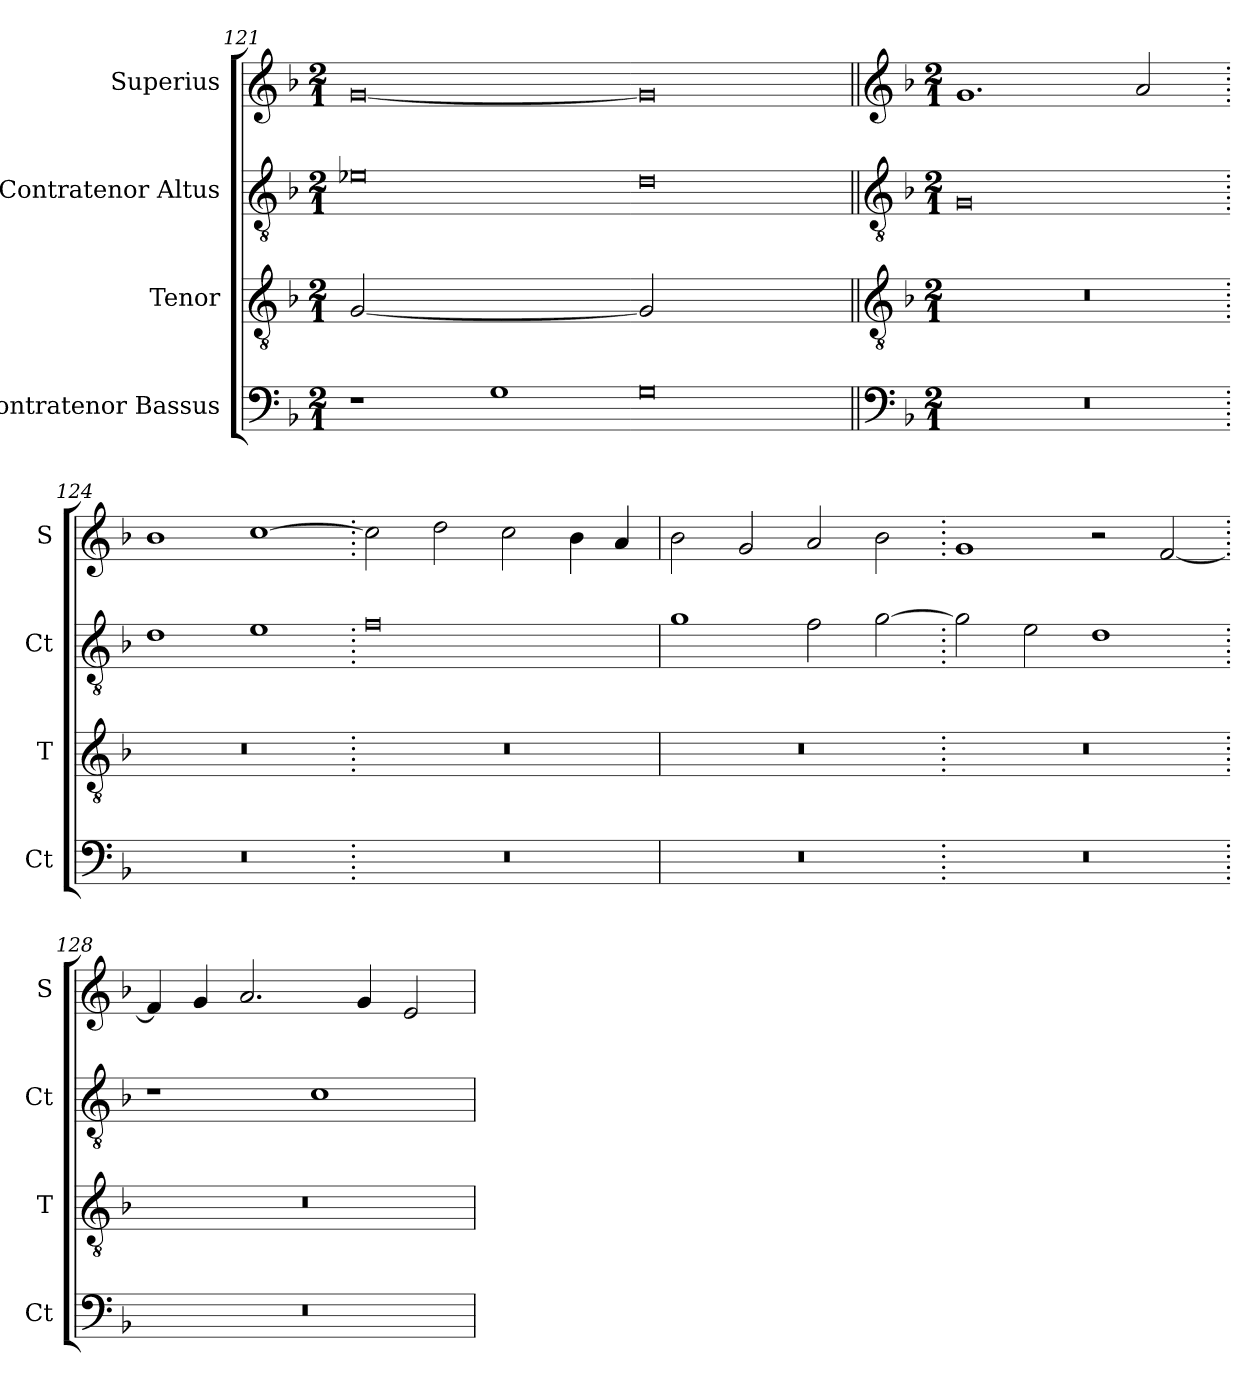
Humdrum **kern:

**kern	**kern	**kern	**kern
*part4	*part3	*part2	*part1
*staff4	*staff3	*staff2	*staff1
*I"Contratenor Bassus	*I"Tenor	*I"Contratenor Altus	*I"Superius
*I'Ct	*I'T	*I'Ct	*I'S
*clefF4	*clefGv2	*clefGv2	*clefG2
*k[b-]	*k[b-]	*k[b-]	*k[b-]
*M2/1	*M2/1	*M2/1	*M2/1
=121	=121	=121	=121
!	!LO:N:vis=2	!	!
1r	[0G	0e-X	[0g
1G	.	.	.
=122-	=122-	=122-	=122-
!	!LO:N:vis=2	!	!
0G	0G]	0d	0g]
=123||	=123||	=123||	=123||
*clefF4	*clefGv2	*clefGv2	*clefG2
*k[b-]	*k[b-]	*k[b-]	*k[b-]
*M2/1	*M2/1	*M2/1	*M2/1
0r	0r	0G	1.g
.	.	.	2a/
=124.	=124.	=124.	=124.
0r	0r	1d	1b-
.	.	1e	[1cc
=125.	=125.	=125.	=125.
0r	0r	0f	2cc\]
.	.	.	2dd\
.	.	.	2cc\
.	.	.	4b-\
.	.	.	4a/
=126	=126	=126	=126
0r	0r	1g	2b-\
.	.	.	2g/
.	.	2f\	2a/
.	.	[2g\	2b-\
=127.	=127.	=127.	=127.
0r	0r	2g\]	1g
.	.	2e\	.
.	.	1d	2r
.	.	.	[2f/
=128.	=128.	=128.	=128.
0r	0r	1r	4f/]
.	.	.	4g/
.	.	.	2.a/
.	.	1c	.
.	.	.	4g/
.	.	.	2e/
=	=	=	=
*-	*-	*-	*-
